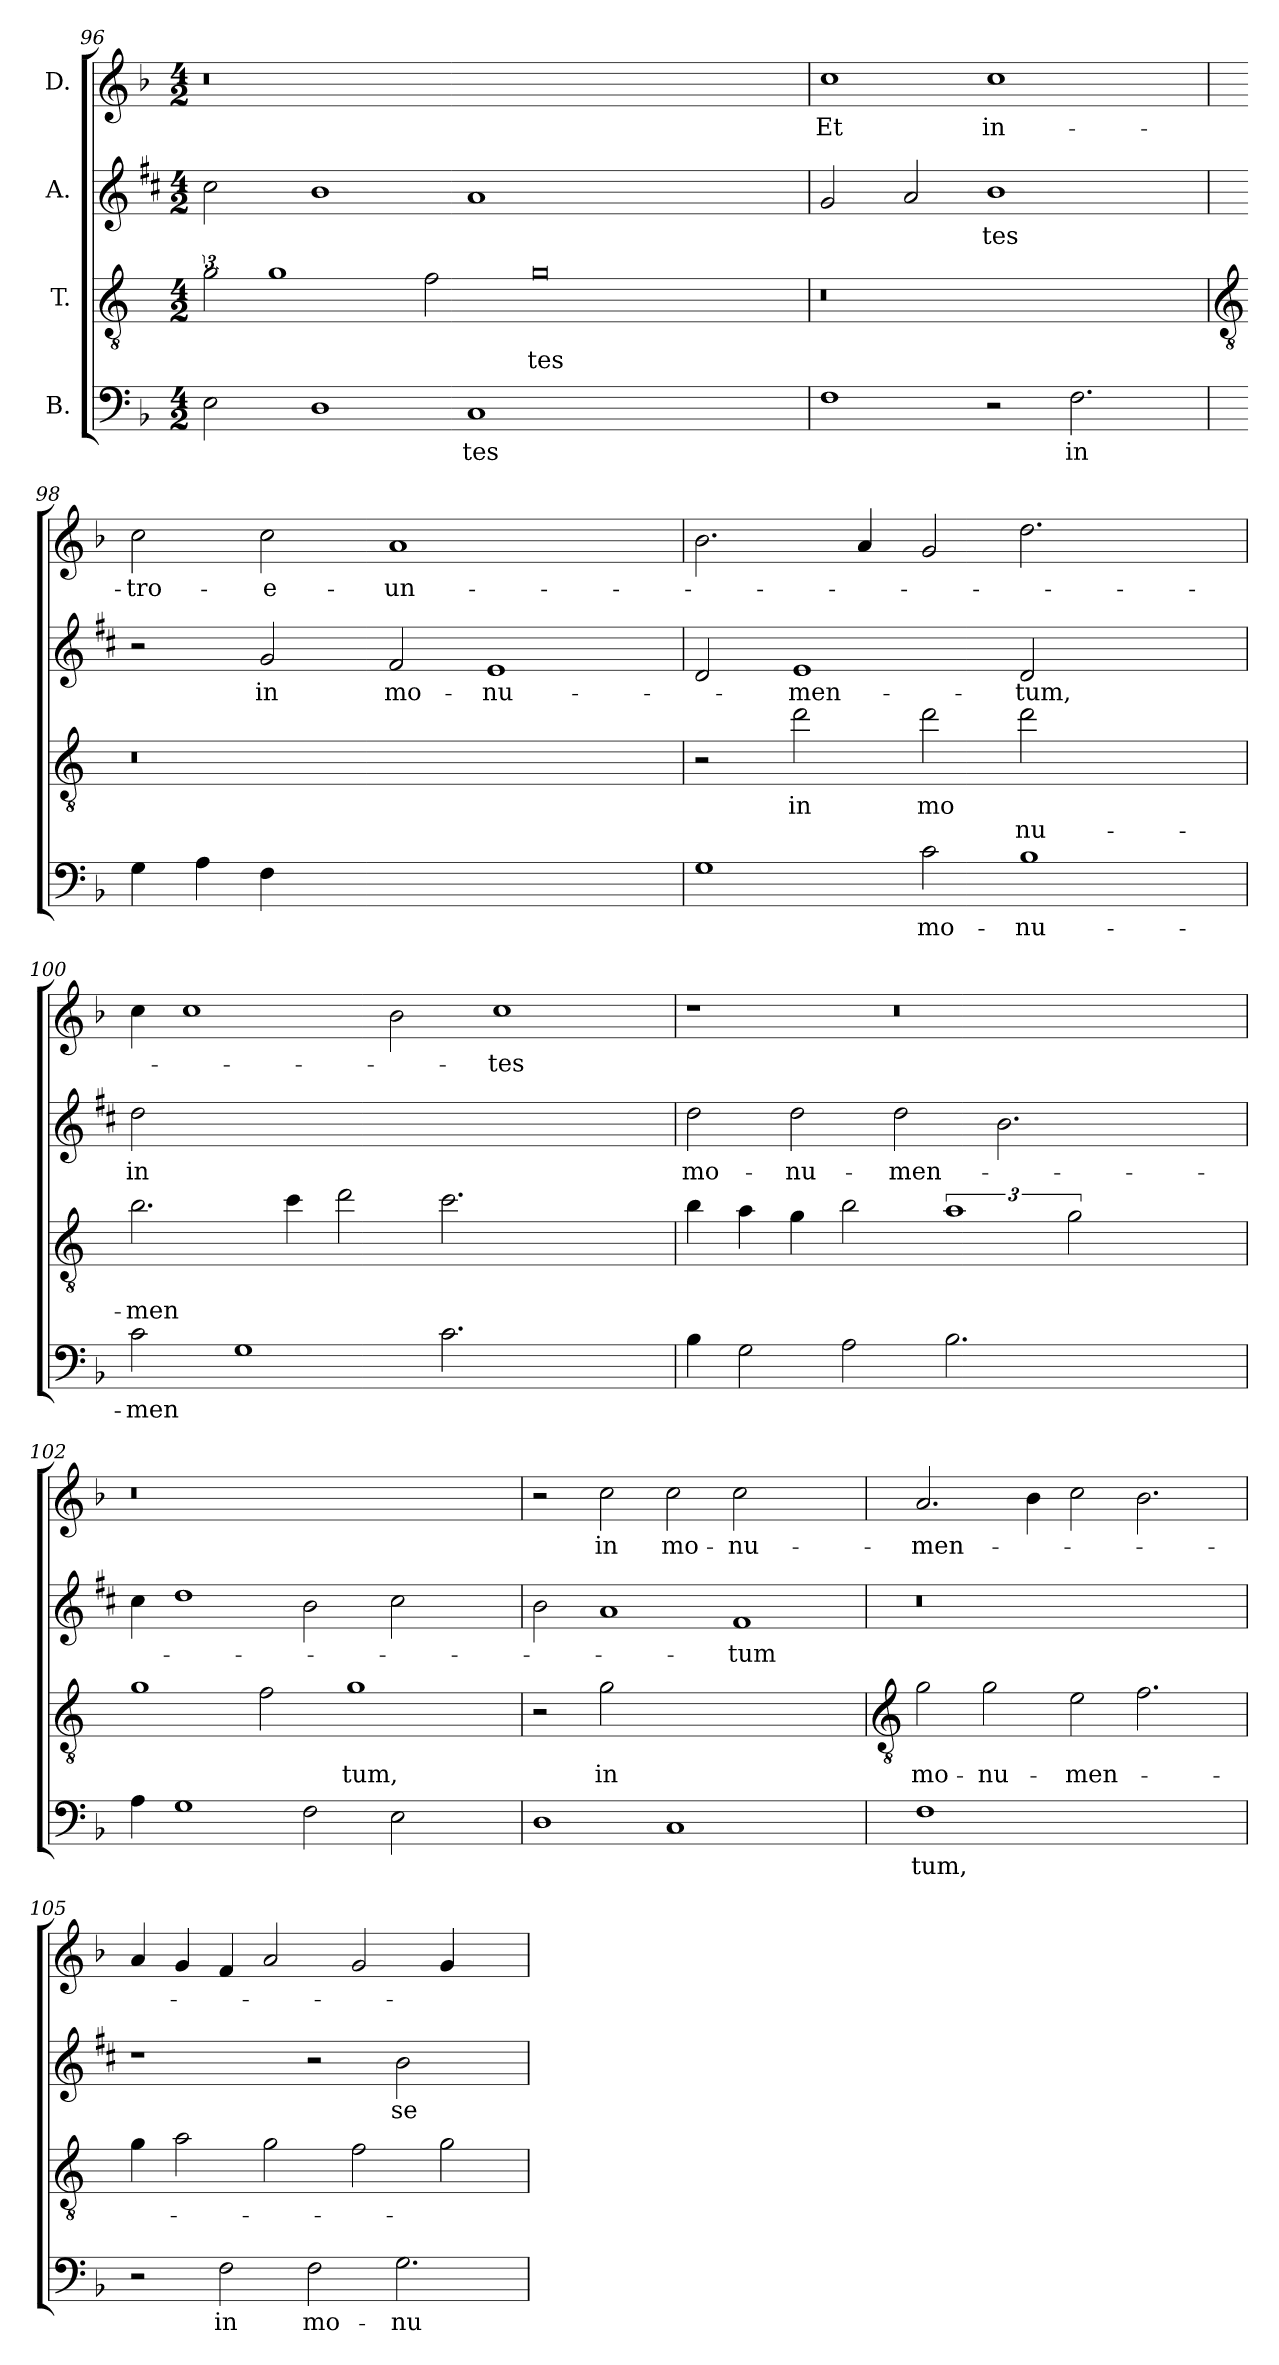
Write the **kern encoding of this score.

**kern	**text	**kern	**text	**text	**kern	**text	**kern	**text
*part4	*part4	*part3	*part3	*part3	*part2	*part2	*part1	*part1
*staff4	*staff4	*staff3	*staff3	*staff3	*staff2	*staff2	*staff1	*staff1
*I"B.	*	*I"T.	*	*	*I"A.	*	*I"D.	*
*clefF4	*	*clefGv2	*	*	*clefG2	*	*clefG2	*
*	*	*ITrd4c7	*	*	*ITrd5c9	*	*	*
*k[b-]	*	*k[b-]	*	*	*k[b-]	*	*k[b-]	*
*F:	*	*F:	*	*	*F:	*	*F:	*
*M4/2	*	*M4/2	*	*	*M4/2	*	*M4/2	*
=96A	=96A	=96A	=96A	=96A	=96A	=96A	=96A	=96A
2E	.	3c	.	.	2e	.	0r	.
.	.	1c	.	.	.	.	.	.
1D	.	.	.	.	1d	.	.	.
.	.	2B-	.	.	.	.	.	.
!	!LO:LY:b	!	!	!	!	!	!	!
1C	-tes	.	.	.	1c	.	.	.
!	!	!	!LO:LY:b	!	!	!	!	!
.	.	0c	tes	.	.	.	.	.
.	.	.	.	.	.	.	6%11ryy	.
3%4ryy	.	.	.	.	3%4ryy	.	.	.
=97A	=97A	=97A	=97A	=97A	=97A	=97A	=97A	=97A
!	!	!	!	!	!	!	!	!LO:LY:b
1F	.	0r	.	.	2B-	.	1cc	Et
.	.	.	.	.	2c	.	.	.
!	!	!	!	!	!	!LO:LY:b	!	!LO:LY:b
2r	.	.	.	.	1d	-tes	1cc	in-
!	!LO:LY:b	!	!	!	!	!	!	!
2.F	in	.	.	.	.	.	.	.
.	.	4ryy	.	.	4ryy	.	4ryy	.
!!LO:LB:g=z
=98A	=98A	=98A	=98A	=98A	=98A	=98A	=98A	=98A
*	*	*clefGv2	*	*	*	*	*	*
!	!	!	!	!	!	!	!	!LO:LY:b
4G	.	0r	.	.	2r	.	2cc	-tro-
4A	.	.	.	.	.	.	.	.
!	!	!	!	!	!	!LO:LY:b	!	!LO:LY:b
4F	.	.	.	.	2B-	in	2cc	-e-
1..ryy	.	.	.	.	.	.	.	.
!	!	!	!	!	!	!LO:LY:b	!	!LO:LY:b
.	.	.	.	.	2A	mo-	1a	-un-
!	!	!	!	!	!	!LO:LY:b	!	!
.	.	.	.	.	1G	-nu-	.	.
.	.	2ryy	.	.	.	.	2ryy	.
!!LO:LB:g=z
=99	=99	=99	=99	=99	=99	=99	=99	=99
1G	.	2r	.	.	2F	.	2.b-	.
!	!	!	!LO:LY:b	!	!	!LO:LY:b	!	!
.	.	2g	in	.	1G	-men-	.	.
.	.	.	.	.	.	.	4a	.
!	!LO:LY:b	!	!LO:LY:b	!	!	!	!	!
2c	mo-	2g	mo	.	.	.	2g	.
!	!LO:LY:b	!	!	!LO:LY:b	!	!LO:LY:b	!	!
1B-	-nu-	2g	.	nu-	2F	-tum,	2.dd	.
.	.	2ryy	.	.	2ryy	.	.	.
.	.	.	.	.	.	.	4ryy	.
=100	=100	=100	=100	=100	=100	=100	=100	=100
!	!LO:LY:b	!	!	!LO:LY:b	!	!LO:LY:b	!	!
2c	-men	2.e	.	-men	2f	in	4cc	.
.	.	.	.	.	.	.	1cc	.
1G	.	.	.	.	0ryy	.	.	.
.	.	4f	.	.	.	.	.	.
.	.	2g	.	.	.	.	.	.
.	.	.	.	.	.	.	2b-	.
2.c	.	2.f	.	.	.	.	.	.
!	!	!	!	!	!	!	!	!LO:LY:b
.	.	.	.	.	.	.	1cc	-tes
2ryy	.	2ryy	.	.	.	.	.	.
.	.	.	.	.	4ryy	.	.	.
!!LO:LB:g=z
=101	=101	=101	=101	=101	=101	=101	=101	=101
!	!	!	!	!	!	!LO:LY:b	!	!
4B-	.	4e	.	.	2f	mo-	1r	.
2G	.	4d	.	.	.	.	.	.
!	!	!	!	!	!	!LO:LY:b	!	!
.	.	4c	.	.	2f	-nu-	.	.
2A	.	2e	.	.	.	.	.	.
!	!	!	!	!	!	!LO:LY:b	!	!
.	.	.	.	.	2f	-men-	0r	.
2.B-	.	3%2d	.	.	.	.	.	.
.	.	.	.	.	2.d	.	.	.
.	.	3c	.	.	.	.	.	.
1ryy	.	.	.	.	.	.	.	.
.	.	2.ryy	.	.	2.ryy	.	.	.
=102	=102	=102	=102	=102	=102	=102	=102	=102
4A	.	1c	.	.	4e	.	0r	.
1G	.	.	.	.	1f	.	.	.
.	.	2B-	.	.	.	.	.	.
2F	.	.	.	.	2d	.	.	.
!	!	!	!LO:LY:b	!	!	!	!	!
.	.	1c	tum,	.	.	.	.	.
2E	.	.	.	.	2e	.	.	.
.	.	.	.	.	.	.	2ryy	.
4ryy	.	.	.	.	4ryy	.	.	.
=103	=103	=103	=103	=103	=103	=103	=103	=103
1D	.	2r	.	.	2d	.	2r	.
!	!	!	!LO:LY:b	!	!	!	!	!LO:LY:b
.	.	2c	in	.	1c	.	2cc	in
!	!	!	!	!	!	!	!	!LO:LY:b
1C	.	1.ryy	.	.	.	.	2cc	mo-
!	!	!	!	!	!	!LO:LY:b	!	!LO:LY:b
.	.	.	.	.	1A	-tum	2cc	-nu-
2ryy	.	.	.	.	.	.	2ryy	.
!!LO:LB:g=z
=104	=104	=104	=104	=104	=104	=104	=104	=104
*	*	*clefGv2	*	*	*	*	*	*
!	!LO:LY:b	!	!LO:LY:b	!	!	!	!	!LO:LY:b
1F	tum,	2c	mo-	.	0r	.	2.a	-men-
!	!	!	!LO:LY:b	!	!	!	!	!
.	.	2c	-nu-	.	.	.	.	.
.	.	.	.	.	.	.	4b-	.
!	!	!	!LO:LY:b	!	!	!	!	!
1ryy	.	2A	-men-	.	.	.	2cc	.
.	.	2.B-	.	.	.	.	2.b-	.
4ryy	.	.	.	.	4ryy	.	.	.
!!LO:LB:g=z
=105	=105	=105	=105	=105	=105	=105	=105	=105
2r	.	4c	.	.	1r	.	4a	.
.	.	2d	.	.	.	.	4g	.
!	!LO:LY:b	!	!	!	!	!	!	!
2F	in	.	.	.	.	.	4f	.
.	.	2c	.	.	.	.	2a	.
!	!LO:LY:b	!	!	!	!	!	!	!
2F	mo-	.	.	.	2r	.	.	.
.	.	2B-	.	.	.	.	2g	.
!	!LO:LY:b	!	!	!	!	!LO:LY:b	!	!
2.G	-nu-	.	.	.	2d	se-	.	.
.	.	2c	.	.	.	.	4g	.
.	.	.	.	.	4ryy	.	4ryy	.
=	=	=	=	=	=	=	=	=
*-	*-	*-	*-	*-	*-	*-	*-	*-
